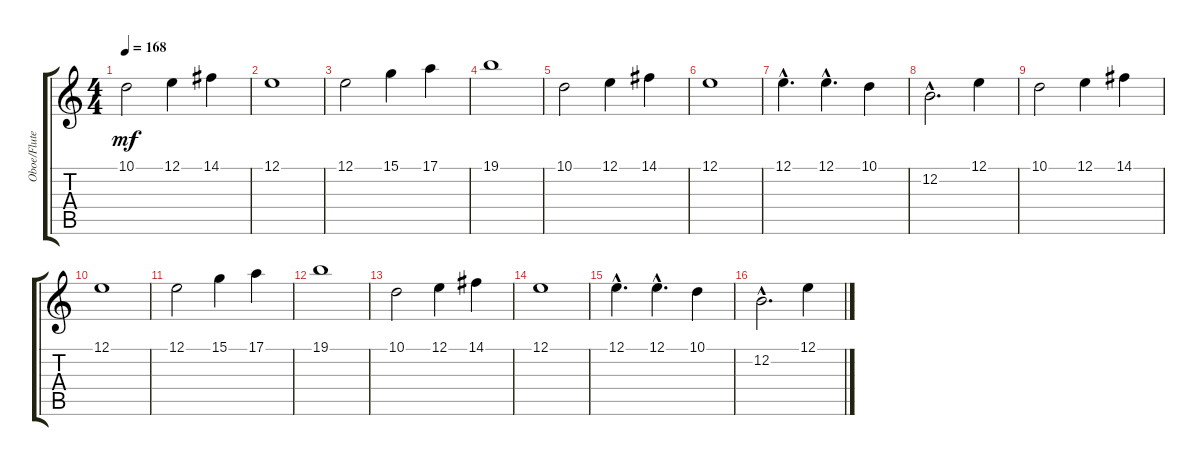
\track ("Oboe/Flute" "Oboe/Flute") {instrument flute}
\staff {score tabs}
\tuning (E4 B3 G3 D3 A2 E2) {hide}
\ts (4 4)
\section ("" "")
\tempo 168
\clef g2
\ks c
10.1.2{dy mf volume 7} 12.1.4 14.1.4 |
12.1.1 |
12.1.2 15.1.4 17.1.4 |
19.1.1 |
10.1.2{volume 5} 12.1.4 14.1.4 |
12.1.1 |
12.1{hac}.4{d} 12.1{hac}.4{d} 10.1.4 |
12.2{hac}.2{d} 12.1.4 |
\section ("" "")
10.1.2{volume 0} 12.1.4 14.1.4 |
12.1.1 |
12.1.2 15.1.4 17.1.4 |
19.1.1 |
10.1.2 12.1.4 14.1.4 |
12.1.1 |
12.1{hac}.4{d} 12.1{hac}.4{d} 10.1.4 |
12.2{hac}.2{d} 12.1.4
